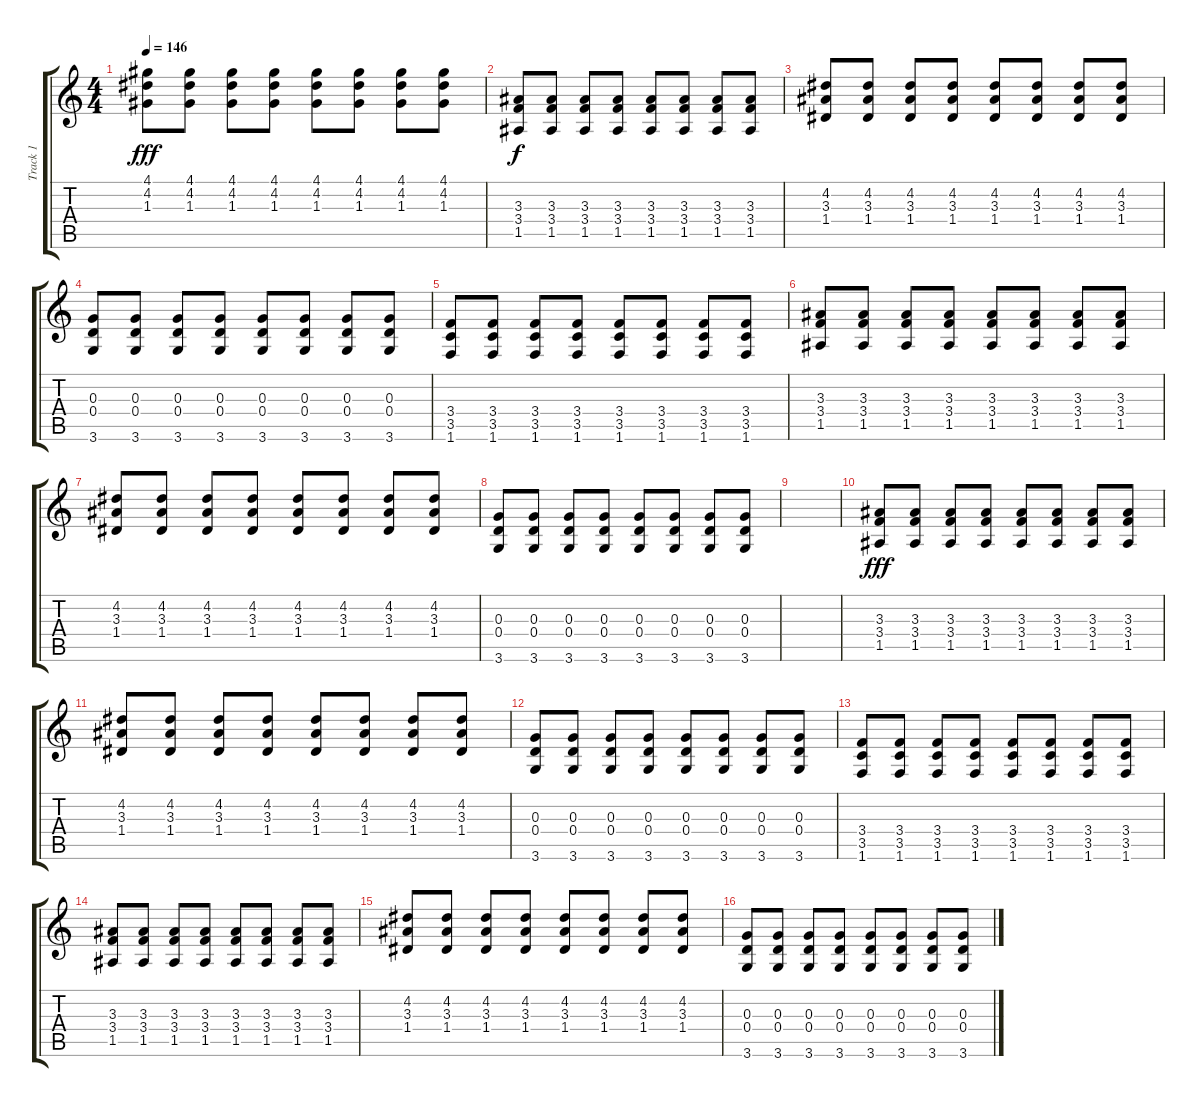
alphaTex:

\track ("Track 1" "Track 1") {instrument overdrivenguitar}
\staff {score tabs}
\tuning (E4 B3 G3 D3 A2 E2) {hide}
\ts (4 4)
\tempo 146
\clef g2
\ks c
(4.1 4.2 1.3).8{dy fff} (4.1 4.2 1.3).8 (4.1 4.2 1.3).8 (4.1 4.2 1.3).8 (4.1 4.2 1.3).8 (4.1 4.2 1.3).8 (4.1 4.2 1.3).8 (4.1 4.2 1.3).8 |
(3.3 3.4 1.5).8{dy f} (3.3 3.4 1.5).8 (3.3 3.4 1.5).8 (3.3 3.4 1.5).8 (3.3 3.4 1.5).8 (3.3 3.4 1.5).8 (3.3 3.4 1.5).8 (3.3 3.4 1.5).8 |
(4.2 3.3 1.4).8 (4.2 3.3 1.4).8 (4.2 3.3 1.4).8 (4.2 3.3 1.4).8 (4.2 3.3 1.4).8 (4.2 3.3 1.4).8 (4.2 3.3 1.4).8 (4.2 3.3 1.4).8 |
(0.3 0.4 3.6).8 (0.3 0.4 3.6).8 (0.3 0.4 3.6).8 (0.3 0.4 3.6).8 (0.3 0.4 3.6).8 (0.3 0.4 3.6).8 (0.3 0.4 3.6).8 (0.3 0.4 3.6).8 |
(3.4 3.5 1.6).8 (3.4 3.5 1.6).8 (3.4 3.5 1.6).8 (3.4 3.5 1.6).8 (3.4 3.5 1.6).8 (3.4 3.5 1.6).8 (3.4 3.5 1.6).8 (3.4 3.5 1.6).8 |
(3.3 3.4 1.5).8 (3.3 3.4 1.5).8 (3.3 3.4 1.5).8 (3.3 3.4 1.5).8 (3.3 3.4 1.5).8 (3.3 3.4 1.5).8 (3.3 3.4 1.5).8 (3.3 3.4 1.5).8 |
(4.2 3.3 1.4).8 (4.2 3.3 1.4).8 (4.2 3.3 1.4).8 (4.2 3.3 1.4).8 (4.2 3.3 1.4).8 (4.2 3.3 1.4).8 (4.2 3.3 1.4).8 (4.2 3.3 1.4).8 |
(0.3 0.4 3.6).8 (0.3 0.4 3.6).8 (0.3 0.4 3.6).8 (0.3 0.4 3.6).8 (0.3 0.4 3.6).8 (0.3 0.4 3.6).8 (0.3 0.4 3.6).8 (0.3 0.4 3.6).8 |
|
(3.3 3.4 1.5).8{dy fff} (3.3 3.4 1.5).8 (3.3 3.4 1.5).8 (3.3 3.4 1.5).8 (3.3 3.4 1.5).8 (3.3 3.4 1.5).8 (3.3 3.4 1.5).8 (3.3 3.4 1.5).8 |
(4.2 3.3 1.4).8 (4.2 3.3 1.4).8 (4.2 3.3 1.4).8 (4.2 3.3 1.4).8 (4.2 3.3 1.4).8 (4.2 3.3 1.4).8 (4.2 3.3 1.4).8 (4.2 3.3 1.4).8 |
(0.3 0.4 3.6).8 (0.3 0.4 3.6).8 (0.3 0.4 3.6).8 (0.3 0.4 3.6).8 (0.3 0.4 3.6).8 (0.3 0.4 3.6).8 (0.3 0.4 3.6).8 (0.3 0.4 3.6).8 |
(3.4 3.5 1.6).8 (3.4 3.5 1.6).8 (3.4 3.5 1.6).8 (3.4 3.5 1.6).8 (3.4 3.5 1.6).8 (3.4 3.5 1.6).8 (3.4 3.5 1.6).8 (3.4 3.5 1.6).8 |
(3.3 3.4 1.5).8 (3.3 3.4 1.5).8 (3.3 3.4 1.5).8 (3.3 3.4 1.5).8 (3.3 3.4 1.5).8 (3.3 3.4 1.5).8 (3.3 3.4 1.5).8 (3.3 3.4 1.5).8 |
(4.2 3.3 1.4).8 (4.2 3.3 1.4).8 (4.2 3.3 1.4).8 (4.2 3.3 1.4).8 (4.2 3.3 1.4).8 (4.2 3.3 1.4).8 (4.2 3.3 1.4).8 (4.2 3.3 1.4).8 |
(0.3 0.4 3.6).8 (0.3 0.4 3.6).8 (0.3 0.4 3.6).8 (0.3 0.4 3.6).8 (0.3 0.4 3.6).8 (0.3 0.4 3.6).8 (0.3 0.4 3.6).8 (0.3 0.4 3.6).8
